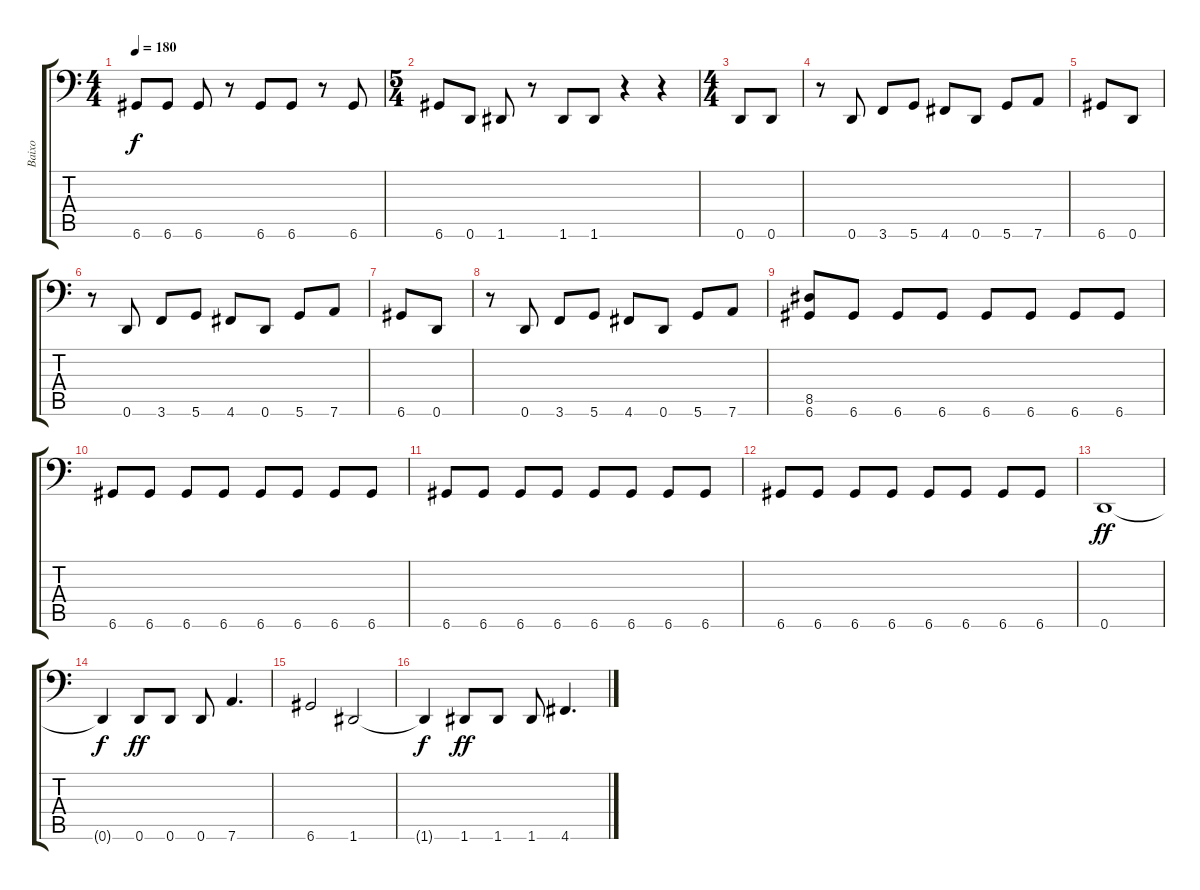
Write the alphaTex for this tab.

\track ("Baixo" "Baixo") {instrument electricbassfinger}
\staff {score tabs}
\tuning (D3 A2 F2 C2 G1 D1) {hide}
\ts (4 4)
\tempo 180
\clef f4
\ks c
6.6.8{dy f} 6.6.8 6.6.8 r.8 6.6.8 6.6.8 r.8 6.6.8 |
\ts (5 4)
6.6.8 0.6.8 1.6.8 r.8 1.6.8 1.6.8 r.4 r.4 |
\ts (4 4)
0.6.8 0.6.8 |
r.8 0.6.8 3.6.8 5.6.8 4.6.8 0.6.8 5.6.8 7.6.8 |
6.6.8 0.6.8 |
r.8 0.6.8 3.6.8 5.6.8 4.6.8 0.6.8 5.6.8 7.6.8 |
6.6.8 0.6.8 |
r.8 0.6.8 3.6.8 5.6.8 4.6.8 0.6.8 5.6.8 7.6.8 |
(8.5 6.6).8 6.6.8 6.6.8 6.6.8 6.6.8 6.6.8 6.6.8 6.6.8 |
6.6.8 6.6.8 6.6.8 6.6.8 6.6.8 6.6.8 6.6.8 6.6.8 |
6.6.8 6.6.8 6.6.8 6.6.8 6.6.8 6.6.8 6.6.8 6.6.8 |
6.6.8 6.6.8 6.6.8 6.6.8 6.6.8 6.6.8 6.6.8 6.6.8 |
0.6.1{dy ff} |
0.6{t}.4{dy f} 0.6.8{dy ff} 0.6.8 0.6.8 7.6.4{d} |
6.6.2 1.6.2 |
1.6{t}.4{dy f} 1.6.8{dy ff} 1.6.8 1.6.8 4.6.4{d}
